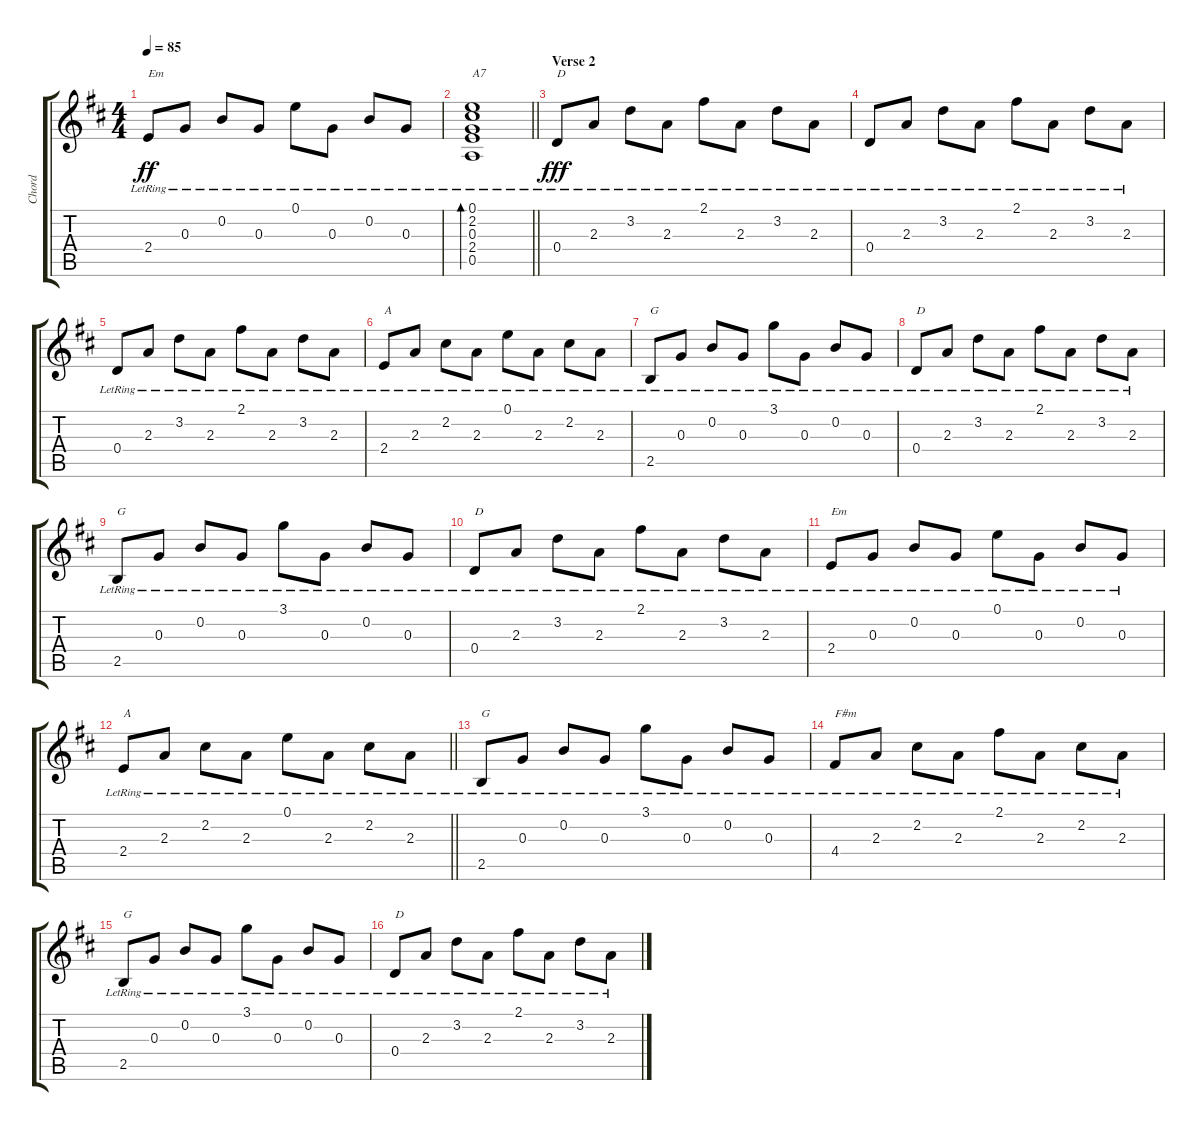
\track ("Chord " "Chord ") {instrument electricguitarmuted}
\staff {score tabs}
\tuning (E4 B3 G3 D3 A2 E2) {hide}
\ts (4 4)
\tempo 85
\clef g2
\ks d
2.4{lr}.8{txt "Em" dy ff} 0.3{lr}.8 0.2{lr}.8 0.3{lr}.8 0.1{lr}.8 0.3{lr}.8 0.2{lr}.8 0.3{lr}.8 |
\barLineRight lightlight
(0.1{lr} 2.2{lr} 0.3{lr} 2.4{lr} 0.5{lr}).1{bd 240 txt "A7"} |
\section ("" "Verse 2")
0.4{lr}.8{txt "D" dy fff} 2.3{lr}.8 3.2{lr}.8 2.3{lr}.8 2.1{lr}.8 2.3{lr}.8 3.2{lr}.8 2.3{lr}.8 |
0.4{lr}.8 2.3{lr}.8 3.2{lr}.8 2.3{lr}.8 2.1{lr}.8 2.3{lr}.8 3.2{lr}.8 2.3{lr}.8 |
0.4{lr}.8 2.3{lr}.8 3.2{lr}.8 2.3{lr}.8 2.1{lr}.8 2.3{lr}.8 3.2{lr}.8 2.3{lr}.8 |
2.4{lr}.8{txt "A"} 2.3{lr}.8 2.2{lr}.8 2.3{lr}.8 0.1{lr}.8 2.3{lr}.8 2.2{lr}.8 2.3{lr}.8 |
2.5{lr}.8{txt "G"} 0.3{lr}.8 0.2{lr}.8 0.3{lr}.8 3.1{lr}.8 0.3{lr}.8 0.2{lr}.8 0.3{lr}.8 |
0.4{lr}.8{txt "D"} 2.3{lr}.8 3.2{lr}.8 2.3{lr}.8 2.1{lr}.8 2.3{lr}.8 3.2{lr}.8 2.3{lr}.8 |
2.5{lr}.8{txt "G"} 0.3{lr}.8 0.2{lr}.8 0.3{lr}.8 3.1{lr}.8 0.3{lr}.8 0.2{lr}.8 0.3{lr}.8 |
0.4{lr}.8{txt "D"} 2.3{lr}.8 3.2{lr}.8 2.3{lr}.8 2.1{lr}.8 2.3{lr}.8 3.2{lr}.8 2.3{lr}.8 |
2.4{lr}.8{txt "Em"} 0.3{lr}.8 0.2{lr}.8 0.3{lr}.8 0.1{lr}.8 0.3{lr}.8 0.2{lr}.8 0.3{lr}.8 |
\barLineRight lightlight
2.4{lr}.8{txt "A"} 2.3{lr}.8 2.2{lr}.8 2.3{lr}.8 0.1{lr}.8 2.3{lr}.8 2.2{lr}.8 2.3{lr}.8 |
\section ("" "")
2.5{lr}.8{txt "G"} 0.3{lr}.8 0.2{lr}.8 0.3{lr}.8 3.1{lr}.8 0.3{lr}.8 0.2{lr}.8 0.3{lr}.8 |
4.4{lr}.8{txt "F#m"} 2.3{lr}.8 2.2{lr}.8 2.3{lr}.8 2.1{lr}.8 2.3{lr}.8 2.2{lr}.8 2.3{lr}.8 |
2.5{lr}.8{txt "G"} 0.3{lr}.8 0.2{lr}.8 0.3{lr}.8 3.1{lr}.8 0.3{lr}.8 0.2{lr}.8 0.3{lr}.8 |
0.4{lr}.8{txt "D"} 2.3{lr}.8 3.2{lr}.8 2.3{lr}.8 2.1{lr}.8 2.3{lr}.8 3.2{lr}.8 2.3{lr}.8
